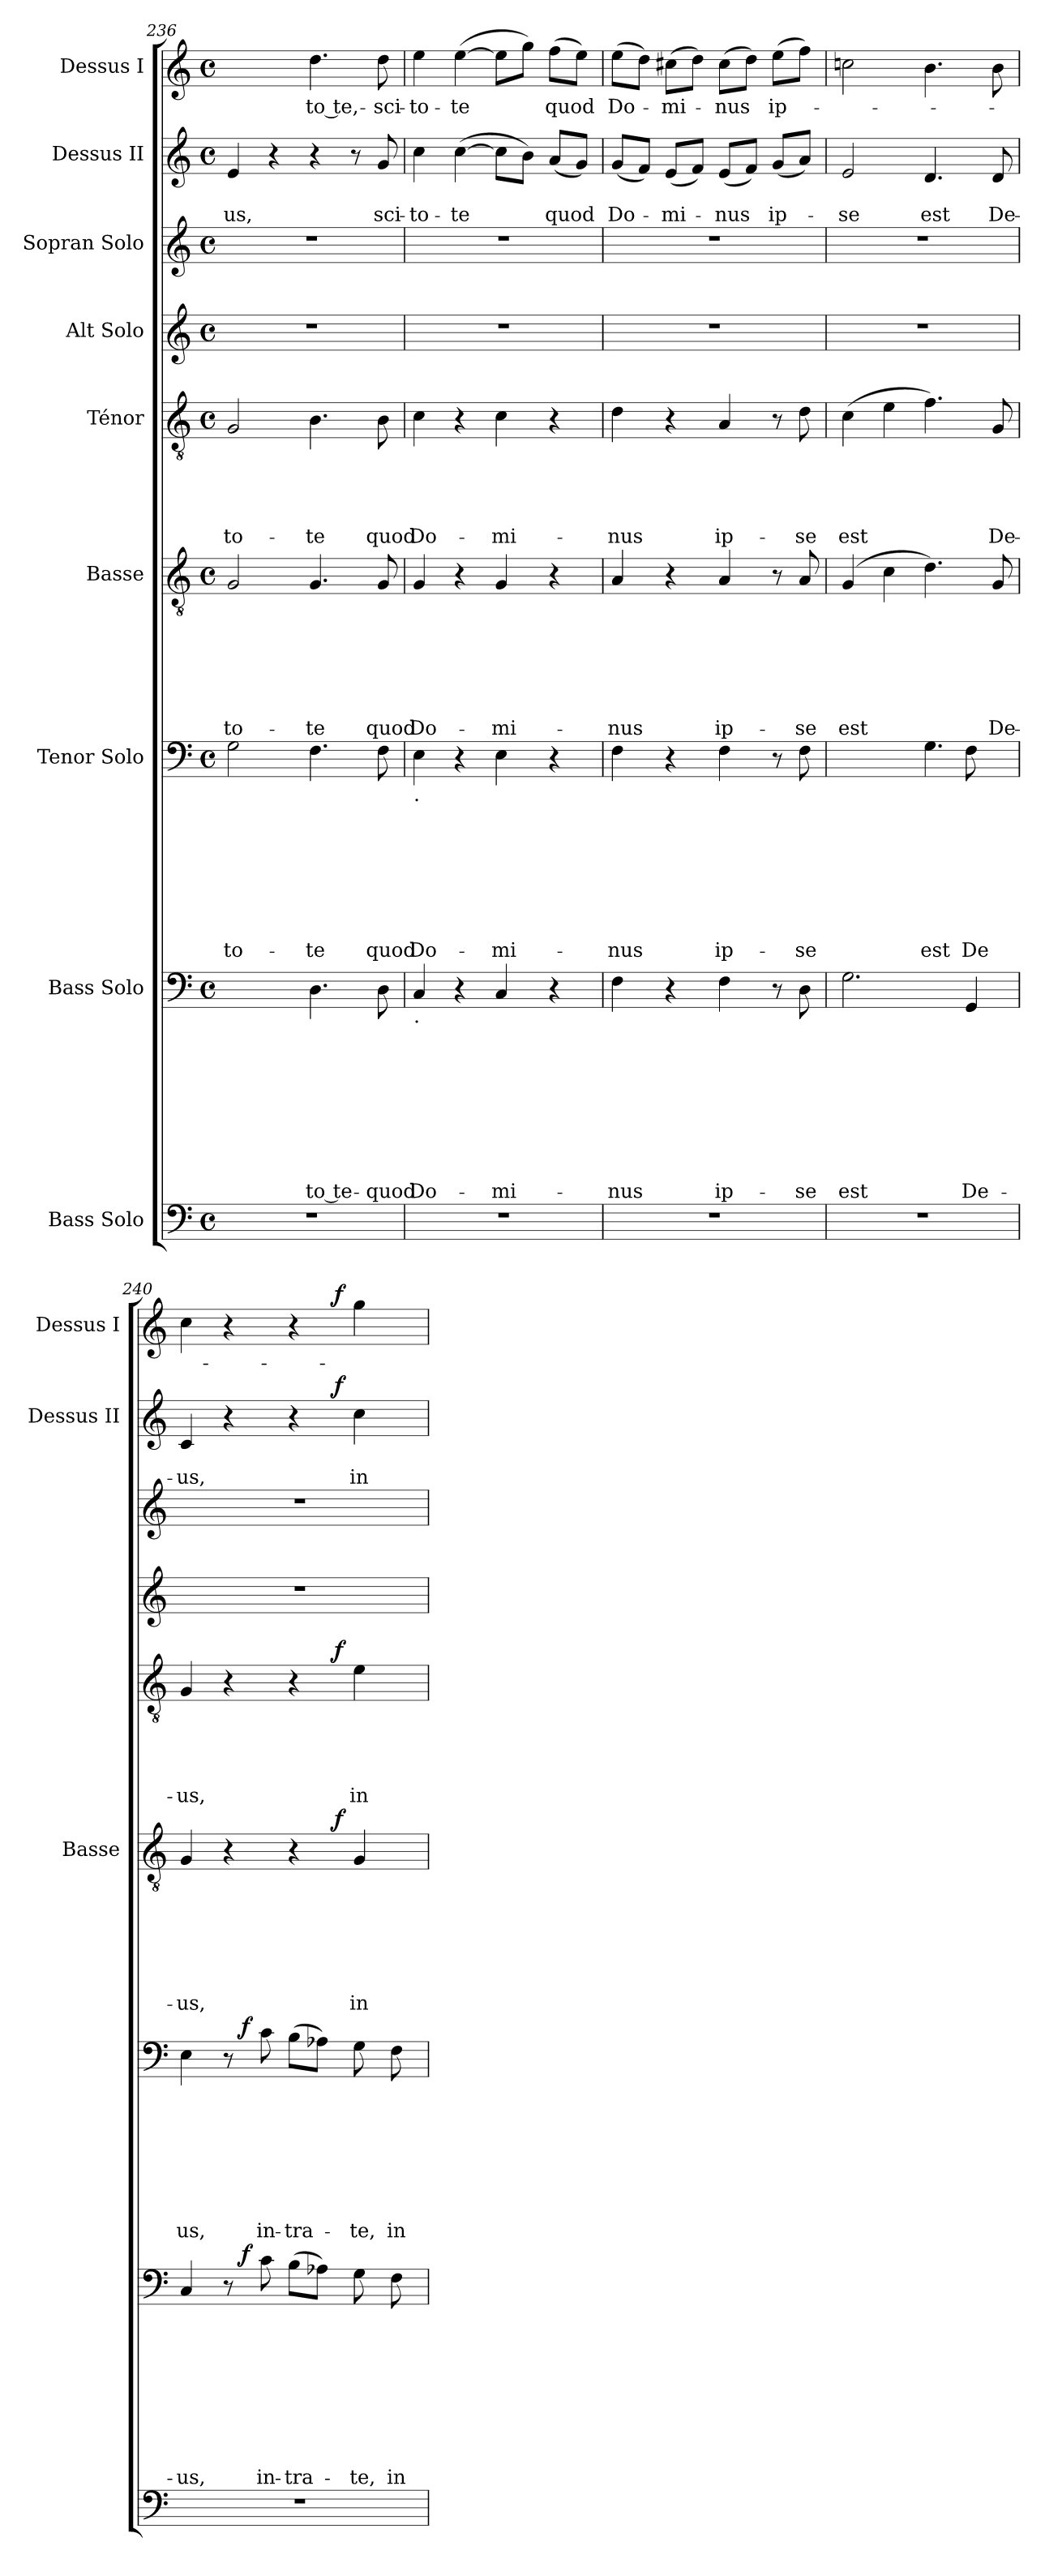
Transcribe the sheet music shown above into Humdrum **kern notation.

**kern	**kern	**text	**text	**text	**text	**text	**text	**text	**text	**text	**dynam	**kern	**text	**text	**text	**text	**text	**text	**text	**text	**dynam	**kern	**text	**text	**text	**text	**text	**text	**text	**dynam	**kern	**text	**text	**text	**text	**text	**dynam	**kern	**kern	**kern	**text	**text	**dynam	**kern	**text	**dynam
*part9	*part8	*part8	*part8	*part8	*part8	*part8	*part8	*part8	*part8	*part8	*part8	*part7	*part7	*part7	*part7	*part7	*part7	*part7	*part7	*part7	*part7	*part6	*part6	*part6	*part6	*part6	*part6	*part6	*part6	*part6	*part5	*part5	*part5	*part5	*part5	*part5	*part5	*part4	*part3	*part2	*part2	*part2	*part2	*part1	*part1	*part1
*staff9	*staff8	*staff8	*staff8	*staff8	*staff8	*staff8	*staff8	*staff8	*staff8	*staff8	*staff8	*staff7	*staff7	*staff7	*staff7	*staff7	*staff7	*staff7	*staff7	*staff7	*staff7	*staff6	*staff6	*staff6	*staff6	*staff6	*staff6	*staff6	*staff6	*staff6	*staff5	*staff5	*staff5	*staff5	*staff5	*staff5	*staff5	*staff4	*staff3	*staff2	*staff2	*staff2	*staff2	*staff1	*staff1	*staff1
*I"Bass Solo	*I"Bass Solo	*	*	*	*	*	*	*	*	*	*	*I"Tenor Solo	*	*	*	*	*	*	*	*	*	*I"Basse	*	*	*	*	*	*	*	*	*I"Ténor	*	*	*	*	*	*	*I"Alt Solo	*I"Sopran Solo	*I"Dessus II	*	*	*	*I"Dessus I	*	*
*	*	*	*	*	*	*	*	*	*	*	*	*	*	*	*	*	*	*	*	*	*	*I'Basse	*	*	*	*	*	*	*	*	*	*	*	*	*	*	*	*	*	*I'Dessus II	*	*	*	*I'Dessus I	*	*
*clefF4	*clefF4	*	*	*	*	*	*	*	*	*	*	*clefF4	*	*	*	*	*	*	*	*	*	*clefGv2	*	*	*	*	*	*	*	*	*clefGv2	*	*	*	*	*	*	*clefG2	*clefG2	*clefG2	*	*	*	*clefG2	*	*
*ITrd7c12	*	*	*	*	*	*	*	*	*	*	*	*	*	*	*	*	*	*	*	*	*	*	*	*	*	*	*	*	*	*	*	*	*	*	*	*	*	*	*	*	*	*	*	*	*	*
*k[]	*k[]	*	*	*	*	*	*	*	*	*	*	*k[]	*	*	*	*	*	*	*	*	*	*k[]	*	*	*	*	*	*	*	*	*k[]	*	*	*	*	*	*	*k[]	*k[]	*k[]	*	*	*	*k[]	*	*
*C:	*C:	*	*	*	*	*	*	*	*	*	*	*C:	*	*	*	*	*	*	*	*	*	*C:	*	*	*	*	*	*	*	*	*C:	*	*	*	*	*	*	*C:	*C:	*C:	*	*	*	*C:	*	*
*M4/4	*M4/4	*	*	*	*	*	*	*	*	*	*	*M4/4	*	*	*	*	*	*	*	*	*	*M4/4	*	*	*	*	*	*	*	*	*M4/4	*	*	*	*	*	*	*M4/4	*M4/4	*M4/4	*	*	*	*M4/4	*	*
*met(c)	*met(c)	*	*	*	*	*	*	*	*	*	*	*met(c)	*	*	*	*	*	*	*	*	*	*met(c)	*	*	*	*	*	*	*	*	*met(c)	*	*	*	*	*	*	*met(c)	*met(c)	*met(c)	*	*	*	*met(c)	*	*
=236	=236	=236	=236	=236	=236	=236	=236	=236	=236	=236	=236	=236	=236	=236	=236	=236	=236	=236	=236	=236	=236	=236	=236	=236	=236	=236	=236	=236	=236	=236	=236	=236	=236	=236	=236	=236	=236	=236	=236	=236	=236	=236	=236	=236	=236	=236
!	!	!	!	!	!	!	!	!	!	!	!	!	!	!	!	!	!	!	!	!LO:LY:b	!	!	!	!	!	!	!	!	!LO:LY:b	!	!	!	!	!	!	!LO:LY:b	!	!	!	!	!	!LO:LY:b	!	!	!	!
1r	2ryy	.	.	.	.	.	.	.	.	.	.	2G\	.	.	.	.	.	.	.	-to-	.	2G/	.	.	.	.	.	.	-to-	.	2G/	.	.	.	.	-to-	.	1r	1r	4e/	.	-us,	.	2ryy	.	.
.	.	.	.	.	.	.	.	.	.	.	.	.	.	.	.	.	.	.	.	.	.	.	.	.	.	.	.	.	.	.	.	.	.	.	.	.	.	.	.	4r	.	.	.	.	.	.
!	!	!	!	!	!	!	!	!	!	!LO:LY:b:rj	!	!	!	!	!	!	!	!	!	!LO:LY:b	!	!	!	!	!	!	!	!	!LO:LY:b	!	!	!	!	!	!	!LO:LY:b	!	!	!	!	!	!	!	!	!LO:LY:b:rj	!
.	4.D\	.	.	.	.	.	.	.	.	-to te-	.	4.F\	.	.	.	.	.	.	.	-te	.	4.G/	.	.	.	.	.	.	-te	.	4.B\	.	.	.	.	-te	.	.	.	4r	.	.	.	4.dd\	-to te,-	.
.	.	.	.	.	.	.	.	.	.	.	.	.	.	.	.	.	.	.	.	.	.	.	.	.	.	.	.	.	.	.	.	.	.	.	.	.	.	.	.	8r	.	.	.	.	.	.
!	!	!	!	!	!	!	!	!	!	!LO:LY:b	!	!	!	!	!	!	!	!	!	!LO:LY:b	!	!	!	!	!	!	!	!	!LO:LY:b	!	!	!	!	!	!	!LO:LY:b	!	!	!	!	!	!LO:LY:b	!	!	!LO:LY:b	!
.	8D\	.	.	.	.	.	.	.	.	-quod	.	8F\	.	.	.	.	.	.	.	quod	.	8G/	.	.	.	.	.	.	quod	.	8B\	.	.	.	.	quod	.	.	.	8g/	.	sci-	.	8dd\	-sci-	.
!!LO:LB:g=z
=237	=237	=237	=237	=237	=237	=237	=237	=237	=237	=237	=237	=237	=237	=237	=237	=237	=237	=237	=237	=237	=237	=237	=237	=237	=237	=237	=237	=237	=237	=237	=237	=237	=237	=237	=237	=237	=237	=237	=237	=237	=237	=237	=237	=237	=237	=237
!	!	!	!	!	!	!	!	!	!	!	!	!LO:TX:b:t=.	!	!	!	!	!	!	!	!	!	!	!	!	!	!	!	!	!	!	!	!	!	!	!	!	!	!	!	!	!	!	!	!	!	!
!	!LO:TX:b:t=.	!	!	!	!	!	!	!	!	!	!	!	!	!	!	!	!	!	!	!	!	!	!	!	!	!	!	!	!	!	!	!	!	!	!	!	!	!	!	!	!	!	!	!	!	!
!	!	!	!	!	!	!	!	!	!	!LO:LY:b	!	!	!	!	!	!	!	!	!	!LO:LY:b	!	!	!	!	!	!	!	!	!LO:LY:b	!	!	!	!	!	!	!LO:LY:b	!	!	!	!	!	!LO:LY:b	!	!	!LO:LY:b	!
1r	4C/	.	.	.	.	.	.	.	.	Do-	.	4E\	.	.	.	.	.	.	.	Do-	.	4G/	.	.	.	.	.	.	Do-	.	4c\	.	.	.	.	Do-	.	1r	1r	4cc\	.	-to-	.	4ee\	-to-	.
!	!	!	!	!	!	!	!	!	!	!	!	!	!	!	!	!	!	!	!	!	!	!	!	!	!	!	!	!	!	!	!	!	!	!	!	!	!	!	!	!	!	!LO:LY:b	!	!	!LO:LY:b	!
.	4r	.	.	.	.	.	.	.	.	.	.	4r	.	.	.	.	.	.	.	.	.	4r	.	.	.	.	.	.	.	.	4r	.	.	.	.	.	.	.	.	(>[>4cc\	.	-te	.	(>[>4ee\	-te	.
!	!	!	!	!	!	!	!	!	!	!LO:LY:b	!	!	!	!	!	!	!	!	!	!LO:LY:b	!	!	!	!	!	!	!	!	!LO:LY:b	!	!	!	!	!	!	!LO:LY:b	!	!	!	!	!	!	!	!	!	!
.	4C/	.	.	.	.	.	.	.	.	-mi-	.	4E\	.	.	.	.	.	.	.	-mi-	.	4G/	.	.	.	.	.	.	-mi-	.	4c\	.	.	.	.	-mi-	.	.	.	8cc\L]	.	.	.	8ee\L]	.	.
.	.	.	.	.	.	.	.	.	.	.	.	.	.	.	.	.	.	.	.	.	.	.	.	.	.	.	.	.	.	.	.	.	.	.	.	.	.	.	.	8b\J)	.	.	.	8gg\J)	.	.
!	!	!	!	!	!	!	!	!	!	!	!	!	!	!	!	!	!	!	!	!	!	!	!	!	!	!	!	!	!	!	!	!	!	!	!	!	!	!	!	!	!	!LO:LY:b	!	!	!LO:LY:b	!
.	4r	.	.	.	.	.	.	.	.	.	.	4r	.	.	.	.	.	.	.	.	.	4r	.	.	.	.	.	.	.	.	4r	.	.	.	.	.	.	.	.	(<8a/L	.	quod	.	(>8ff\L	quod	.
.	.	.	.	.	.	.	.	.	.	.	.	.	.	.	.	.	.	.	.	.	.	.	.	.	.	.	.	.	.	.	.	.	.	.	.	.	.	.	.	8g/J)	.	.	.	8ee\J)	.	.
=238	=238	=238	=238	=238	=238	=238	=238	=238	=238	=238	=238	=238	=238	=238	=238	=238	=238	=238	=238	=238	=238	=238	=238	=238	=238	=238	=238	=238	=238	=238	=238	=238	=238	=238	=238	=238	=238	=238	=238	=238	=238	=238	=238	=238	=238	=238
!	!	!	!	!	!	!	!	!	!	!LO:LY:b	!	!	!	!	!	!	!	!	!	!LO:LY:b	!	!	!	!	!	!	!	!	!LO:LY:b	!	!	!	!	!	!	!LO:LY:b	!	!	!	!	!	!LO:LY:b	!	!	!LO:LY:b	!
1r	4F\	.	.	.	.	.	.	.	.	-nus	.	4F\	.	.	.	.	.	.	.	-nus	.	4A/	.	.	.	.	.	.	-nus	.	4d\	.	.	.	.	-nus	.	1r	1r	(<8g/L	.	Do-	.	(>8ee\L	Do-	.
.	.	.	.	.	.	.	.	.	.	.	.	.	.	.	.	.	.	.	.	.	.	.	.	.	.	.	.	.	.	.	.	.	.	.	.	.	.	.	.	8f/J)	.	.	.	8dd\J)	.	.
!	!	!	!	!	!	!	!	!	!	!	!	!	!	!	!	!	!	!	!	!	!	!	!	!	!	!	!	!	!	!	!	!	!	!	!	!	!	!	!	!	!	!LO:LY:b	!	!	!LO:LY:b	!
.	4r	.	.	.	.	.	.	.	.	.	.	4r	.	.	.	.	.	.	.	.	.	4r	.	.	.	.	.	.	.	.	4r	.	.	.	.	.	.	.	.	(<8e/L	.	-mi-	.	(>8cc#X\L	-mi-	.
.	.	.	.	.	.	.	.	.	.	.	.	.	.	.	.	.	.	.	.	.	.	.	.	.	.	.	.	.	.	.	.	.	.	.	.	.	.	.	.	8f/J)	.	.	.	8dd\J)	.	.
!	!	!	!	!	!	!	!	!	!	!LO:LY:b	!	!	!	!	!	!	!	!	!	!LO:LY:b	!	!	!	!	!	!	!	!	!LO:LY:b	!	!	!	!	!	!	!LO:LY:b	!	!	!	!	!	!LO:LY:b	!	!	!LO:LY:b	!
.	4F\	.	.	.	.	.	.	.	.	ip-	.	4F\	.	.	.	.	.	.	.	ip-	.	4A/	.	.	.	.	.	.	ip-	.	4A/	.	.	.	.	ip-	.	.	.	(<8e/L	.	-nus	.	(>8cc#\L	-nus	.
.	.	.	.	.	.	.	.	.	.	.	.	.	.	.	.	.	.	.	.	.	.	.	.	.	.	.	.	.	.	.	.	.	.	.	.	.	.	.	.	8f/J)	.	.	.	8dd\J)	.	.
!	!	!	!	!	!	!	!	!	!	!	!	!	!	!	!	!	!	!	!	!	!	!	!	!	!	!	!	!	!	!	!	!	!	!	!	!	!	!	!	!	!	!LO:LY:b	!	!	!LO:LY:b	!
.	8r	.	.	.	.	.	.	.	.	.	.	8r	.	.	.	.	.	.	.	.	.	8r	.	.	.	.	.	.	.	.	8r	.	.	.	.	.	.	.	.	(<8g/L	.	ip-	.	(>8ee\L	ip-	.
!	!	!	!	!	!	!	!	!	!	!LO:LY:b	!	!	!	!	!	!	!	!	!	!LO:LY:b	!	!	!	!	!	!	!	!	!LO:LY:b	!	!	!	!	!	!	!LO:LY:b	!	!	!	!	!	!	!	!	!	!
.	8D\	.	.	.	.	.	.	.	.	-se	.	8F\	.	.	.	.	.	.	.	-se	.	8A/	.	.	.	.	.	.	-se	.	8d\	.	.	.	.	-se	.	.	.	8a/J)	.	.	.	8ff\J)	.	.
=239	=239	=239	=239	=239	=239	=239	=239	=239	=239	=239	=239	=239	=239	=239	=239	=239	=239	=239	=239	=239	=239	=239	=239	=239	=239	=239	=239	=239	=239	=239	=239	=239	=239	=239	=239	=239	=239	=239	=239	=239	=239	=239	=239	=239	=239	=239
!	!	!	!	!	!	!	!	!	!	!LO:LY:b	!	!	!	!	!	!	!	!	!	!	!	!	!	!	!	!	!	!	!LO:LY:b	!	!	!	!	!	!	!LO:LY:b	!	!	!	!	!	!LO:LY:b	!	!	!	!
*	*	*	*	*	*	*	*	*	*	*	*	*^	*	*	*	*	*	*	*	*	*	*	*	*	*	*	*	*	*	*	*	*	*	*	*	*	*	*	*	*	*	*	*	*	*	*
1r	2.G\	.	.	.	.	.	.	.	.	est	.	2ryy	2.ryy	.	.	.	.	.	.	.	.	.	(4G/	.	.	.	.	.	.	est	.	(>4c\	.	.	.	.	est	.	1r	1r	2e/	.	-se	.	2ccn\	.	.
.	.	.	.	.	.	.	.	.	.	.	.	.	.	.	.	.	.	.	.	.	.	.	4c\	.	.	.	.	.	.	.	.	4e\	.	.	.	.	.	.	.	.	.	.	.	.	.	.	.
!	!	!	!	!	!	!	!	!	!	!	!	!	!	!	!	!	!	!	!	!	!LO:LY:b:rj	!	!	!	!	!	!	!	!	!	!	!	!	!	!	!	!	!	!	!	!	!	!LO:LY:b	!	!	!	!
.	.	.	.	.	.	.	.	.	.	.	.	4.G\	.	.	.	.	.	.	.	.	est	.	4.d\)	.	.	.	.	.	.	.	.	4.f\)	.	.	.	.	.	.	.	.	4.d/	.	est	.	4.b\	.	.
!	!	!	!	!	!	!	!	!	!	!LO:LY:b	!	!	!	!	!	!	!	!	!	!	!LO:LY:b	!	!	!	!	!	!	!	!	!	!	!	!	!	!	!	!	!	!	!	!	!	!	!	!	!	!
.	4GG/	.	.	.	.	.	.	.	.	De-	.	.	8F\	.	.	.	.	.	.	.	De-	.	.	.	.	.	.	.	.	.	.	.	.	.	.	.	.	.	.	.	.	.	.	.	.	.	.
!	!	!	!	!	!	!	!	!	!	!	!	!	!	!	!	!	!	!	!	!	!	!	!	!	!	!	!	!	!	!LO:LY:b	!	!	!	!	!	!	!LO:LY:b	!	!	!	!	!	!LO:LY:b	!	!	!	!
.	.	.	.	.	.	.	.	.	.	.	.	8ryy	8ryy	.	.	.	.	.	.	.	.	.	8G/	.	.	.	.	.	.	De-	.	8G/	.	.	.	.	De-	.	.	.	8d/	.	De-	.	8b\	.	.
=240	=240	=240	=240	=240	=240	=240	=240	=240	=240	=240	=240	=240	=240	=240	=240	=240	=240	=240	=240	=240	=240	=240	=240	=240	=240	=240	=240	=240	=240	=240	=240	=240	=240	=240	=240	=240	=240	=240	=240	=240	=240	=240	=240	=240	=240	=240	=240
!	!	!	!	!	!	!	!	!	!	!LO:LY:b	!	!	!	!	!	!	!	!	!	!	!LO:LY:b	!	!	!	!	!	!	!	!	!LO:LY:b	!	!	!	!	!	!	!LO:LY:b	!	!	!	!	!	!LO:LY:b	!	!	!	!
*	*^	*	*	*	*	*	*	*	*	*	*	*	*	*	*	*	*	*	*	*	*	*	*^	*	*	*	*	*	*	*	*	*^	*	*	*	*	*	*	*	*	*^	*	*	*	*^	*	*
1r	4C/	4ryy	.	.	.	.	.	.	.	.	-us,	.	4E\	4ryy	.	.	.	.	.	.	.	-us,	.	4G/	2ryy	.	.	.	.	.	.	-us,	.	4G/	2ryy	.	.	.	.	-us,	.	1r	1r	4c/	2ryy	.	-us,	.	4cc\	2ryy	.	.
.	8r	16ryy	.	.	.	.	.	.	.	.	.	.	8r	16ryy	.	.	.	.	.	.	.	.	.	4r	.	.	.	.	.	.	.	.	.	4r	.	.	.	.	.	.	.	.	.	4r	.	.	.	.	4r	.	.	.
!	!	!	!	!	!	!	!	!	!	!	!	!LO:DY:a	!	!	!	!	!	!	!	!	!	!	!LO:DY:a	!	!	!	!	!	!	!	!	!	!	!	!	!	!	!	!	!	!	!	!	!	!	!	!	!	!	!	!	!
.	.	2ryy	.	.	.	.	.	.	.	.	.	f	.	2ryy	.	.	.	.	.	.	.	.	f	.	.	.	.	.	.	.	.	.	.	.	.	.	.	.	.	.	.	.	.	.	.	.	.	.	.	.	.	.
!	!	!	!	!	!	!	!	!	!	!	!LO:LY:b	!	!	!	!	!	!	!	!	!	!	!LO:LY:b	!	!	!	!	!	!	!	!	!	!	!	!	!	!	!	!	!	!	!	!	!	!	!	!	!	!	!	!	!	!
.	8c\	.	.	.	.	.	.	.	.	.	in-	.	8c\	.	.	.	.	.	.	.	.	in-	.	.	.	.	.	.	.	.	.	.	.	.	.	.	.	.	.	.	.	.	.	.	.	.	.	.	.	.	.	.
!	!	!	!	!	!	!	!	!	!	!	!LO:LY:b	!	!	!	!	!	!	!	!	!	!	!LO:LY:b	!	!	!	!	!	!	!	!	!	!	!	!	!	!	!	!	!	!	!	!	!	!	!	!	!	!	!	!	!	!
.	(>8B\L	.	.	.	.	.	.	.	.	.	-tra-	.	(>8B\L	.	.	.	.	.	.	.	.	-tra-	.	4r	8.ryy	.	.	.	.	.	.	.	.	4r	8.ryy	.	.	.	.	.	.	.	.	4r	8.ryy	.	.	.	4r	8.ryy	.	.
.	8A-X\J)	.	.	.	.	.	.	.	.	.	.	.	8A-X\J)	.	.	.	.	.	.	.	.	.	.	.	.	.	.	.	.	.	.	.	.	.	.	.	.	.	.	.	.	.	.	.	.	.	.	.	.	.	.	.
!	!	!	!	!	!	!	!	!	!	!	!	!	!	!	!	!	!	!	!	!	!	!	!	!	!	!	!	!	!	!	!	!	!LO:DY:a	!	!	!	!	!	!	!	!LO:DY:a	!	!	!	!	!	!	!LO:DY:a	!	!	!	!LO:DY:a
.	.	.	.	.	.	.	.	.	.	.	.	.	.	.	.	.	.	.	.	.	.	.	.	.	4ryy	.	.	.	.	.	.	.	f	.	4ryy	.	.	.	.	.	f	.	.	.	4ryy	.	.	f	.	4ryy	.	f
!	!	!	!	!	!	!	!	!	!	!	!LO:LY:b	!	!	!	!	!	!	!	!	!	!	!LO:LY:b	!	!	!	!	!	!	!	!	!	!LO:LY:b	!	!	!	!	!	!	!	!LO:LY:b	!	!	!	!	!	!	!LO:LY:b	!	!	!	!	!
.	8G\	.	.	.	.	.	.	.	.	.	-te,	.	8G\	.	.	.	.	.	.	.	.	-te,	.	4G/	.	.	.	.	.	.	.	in-	.	4e\	.	.	.	.	.	in-	.	.	.	4cc\	.	.	in-	.	4gg\	.	.	.
.	.	8.ryy	.	.	.	.	.	.	.	.	.	.	.	8.ryy	.	.	.	.	.	.	.	.	.	.	.	.	.	.	.	.	.	.	.	.	.	.	.	.	.	.	.	.	.	.	.	.	.	.	.	.	.	.
!	!	!	!	!	!	!	!	!	!	!	!LO:LY:b	!	!	!	!	!	!	!	!	!	!	!LO:LY:b	!	!	!	!	!	!	!	!	!	!	!	!	!	!	!	!	!	!	!	!	!	!	!	!	!	!	!	!	!	!
.	8F\	.	.	.	.	.	.	.	.	.	in-	.	8F\	.	.	.	.	.	.	.	.	in-	.	.	.	.	.	.	.	.	.	.	.	.	.	.	.	.	.	.	.	.	.	.	.	.	.	.	.	.	.	.
.	.	.	.	.	.	.	.	.	.	.	.	.	.	.	.	.	.	.	.	.	.	.	.	.	16ryy	.	.	.	.	.	.	.	.	.	16ryy	.	.	.	.	.	.	.	.	.	16ryy	.	.	.	.	16ryy	.	.
*	*v	*v	*	*	*	*	*	*	*	*	*	*	*	*	*	*	*	*	*	*	*	*	*	*v	*v	*	*	*	*	*	*	*	*	*v	*v	*	*	*	*	*	*	*	*	*v	*v	*	*	*	*v	*v	*	*
*	*	*	*	*	*	*	*	*	*	*	*	*v	*v	*	*	*	*	*	*	*	*	*	*	*	*	*	*	*	*	*	*	*	*	*	*	*	*	*	*	*	*	*	*	*	*	*	*
=	=	=	=	=	=	=	=	=	=	=	=	=	=	=	=	=	=	=	=	=	=	=	=	=	=	=	=	=	=	=	=	=	=	=	=	=	=	=	=	=	=	=	=	=	=	=
*-	*-	*-	*-	*-	*-	*-	*-	*-	*-	*-	*-	*-	*-	*-	*-	*-	*-	*-	*-	*-	*-	*-	*-	*-	*-	*-	*-	*-	*-	*-	*-	*-	*-	*-	*-	*-	*-	*-	*-	*-	*-	*-	*-	*-	*-	*-
